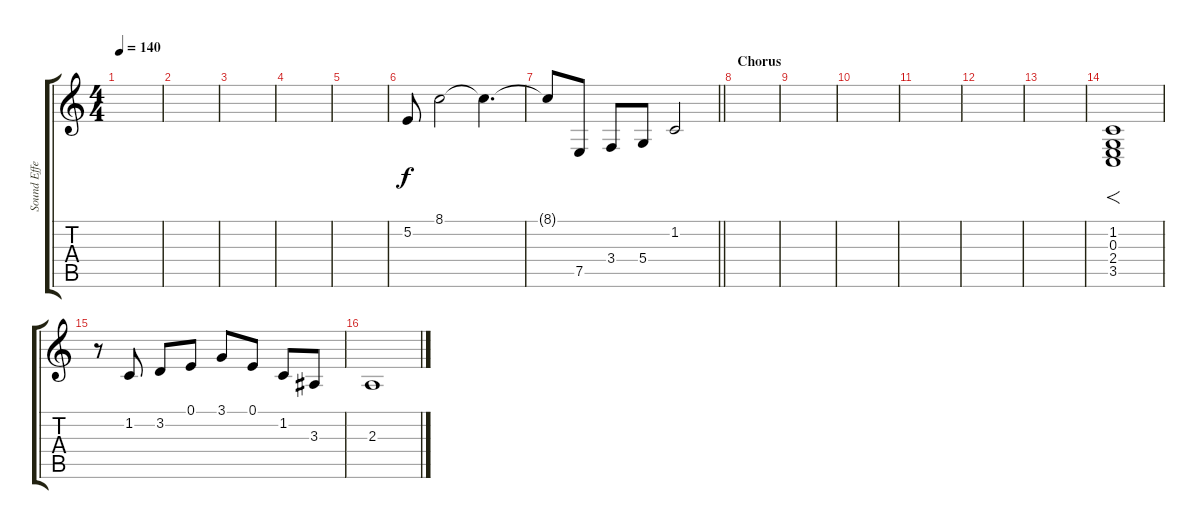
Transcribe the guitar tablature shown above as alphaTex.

\track ("Sound Effect" "Sound Effe") {instrument tangoaccordion}
\staff {score tabs}
\tuning (E4 B3 G3 D3 A2 E2) {hide}
\ts (4 4)
\tempo 140
\clef g2
\ks c
|
|
|
|
|
5.2.8 8.1.2 8.1{t}.4{d} |
\barLineRight lightlight
8.1{t}.8 7.5.8 3.4.8 5.4.8 1.2.2 |
\section ("" "Chorus")
|
|
|
|
|
|
(1.2 0.3 2.4 3.5).1{f} |
r.8 1.2.8 3.2.8 0.1.8 3.1.8 0.1.8 1.2.8 3.3.8 |
2.3.1
